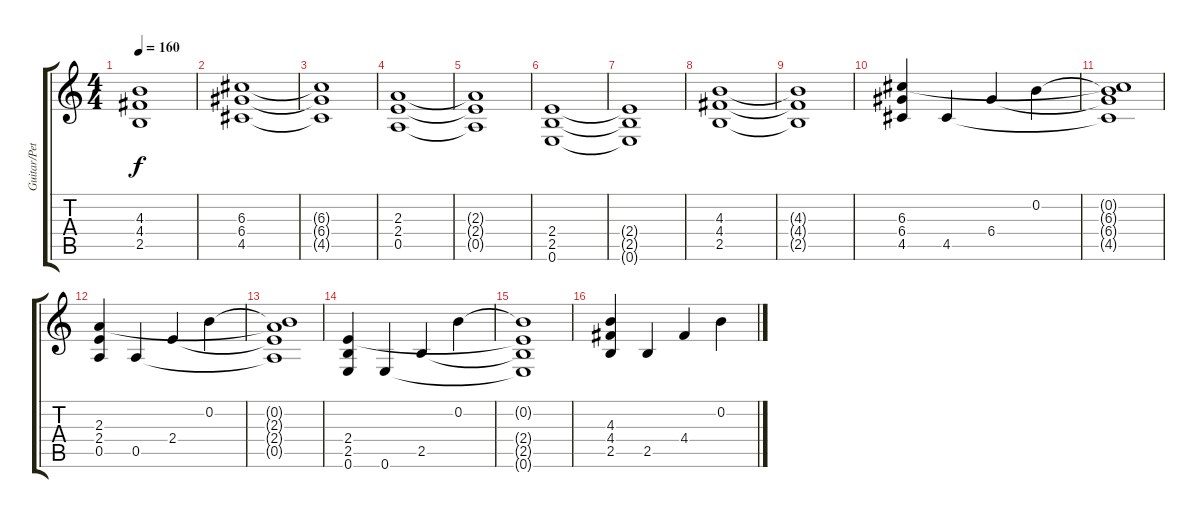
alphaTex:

\track ("Guitar/Petrucci" "Guitar/Pet") {instrument distortionguitar}
\staff {score tabs}
\tuning (E4 B3 G3 D3 A2 E2) {hide}
\ts (4 4)
\tempo 160
\clef g2
\ks c
(4.3{t} 4.4{t} 2.5{t}).1{dy f} |
(6.3 6.4 4.5).1 |
(6.3{t} 6.4{t} 4.5{t}).1 |
(2.3 2.4 0.5).1 |
(2.3{t} 2.4{t} 0.5{t}).1 |
(2.4 2.5 0.6).1 |
(2.4{t} 2.5{t} 0.6{t}).1 |
(4.3 4.4 2.5).1 |
(4.3{t} 4.4{t} 2.5{t}).1 |
(6.3 6.4 4.5).4 4.5.4 6.4.4 0.2.4 |
(0.2{t} 6.3{t} 6.4{t} 4.5{t}).1 |
(2.3 2.4 0.5).4 0.5.4 2.4.4 0.2.4 |
(0.2{t} 2.3{t} 2.4{t} 0.5{t}).1 |
(2.4 2.5 0.6).4 0.6.4 2.5.4 0.2.4 |
(0.2{t} 2.4{t} 2.5{t} 0.6{t}).1 |
(4.3 4.4 2.5).4 2.5.4 4.4.4 0.2.4
